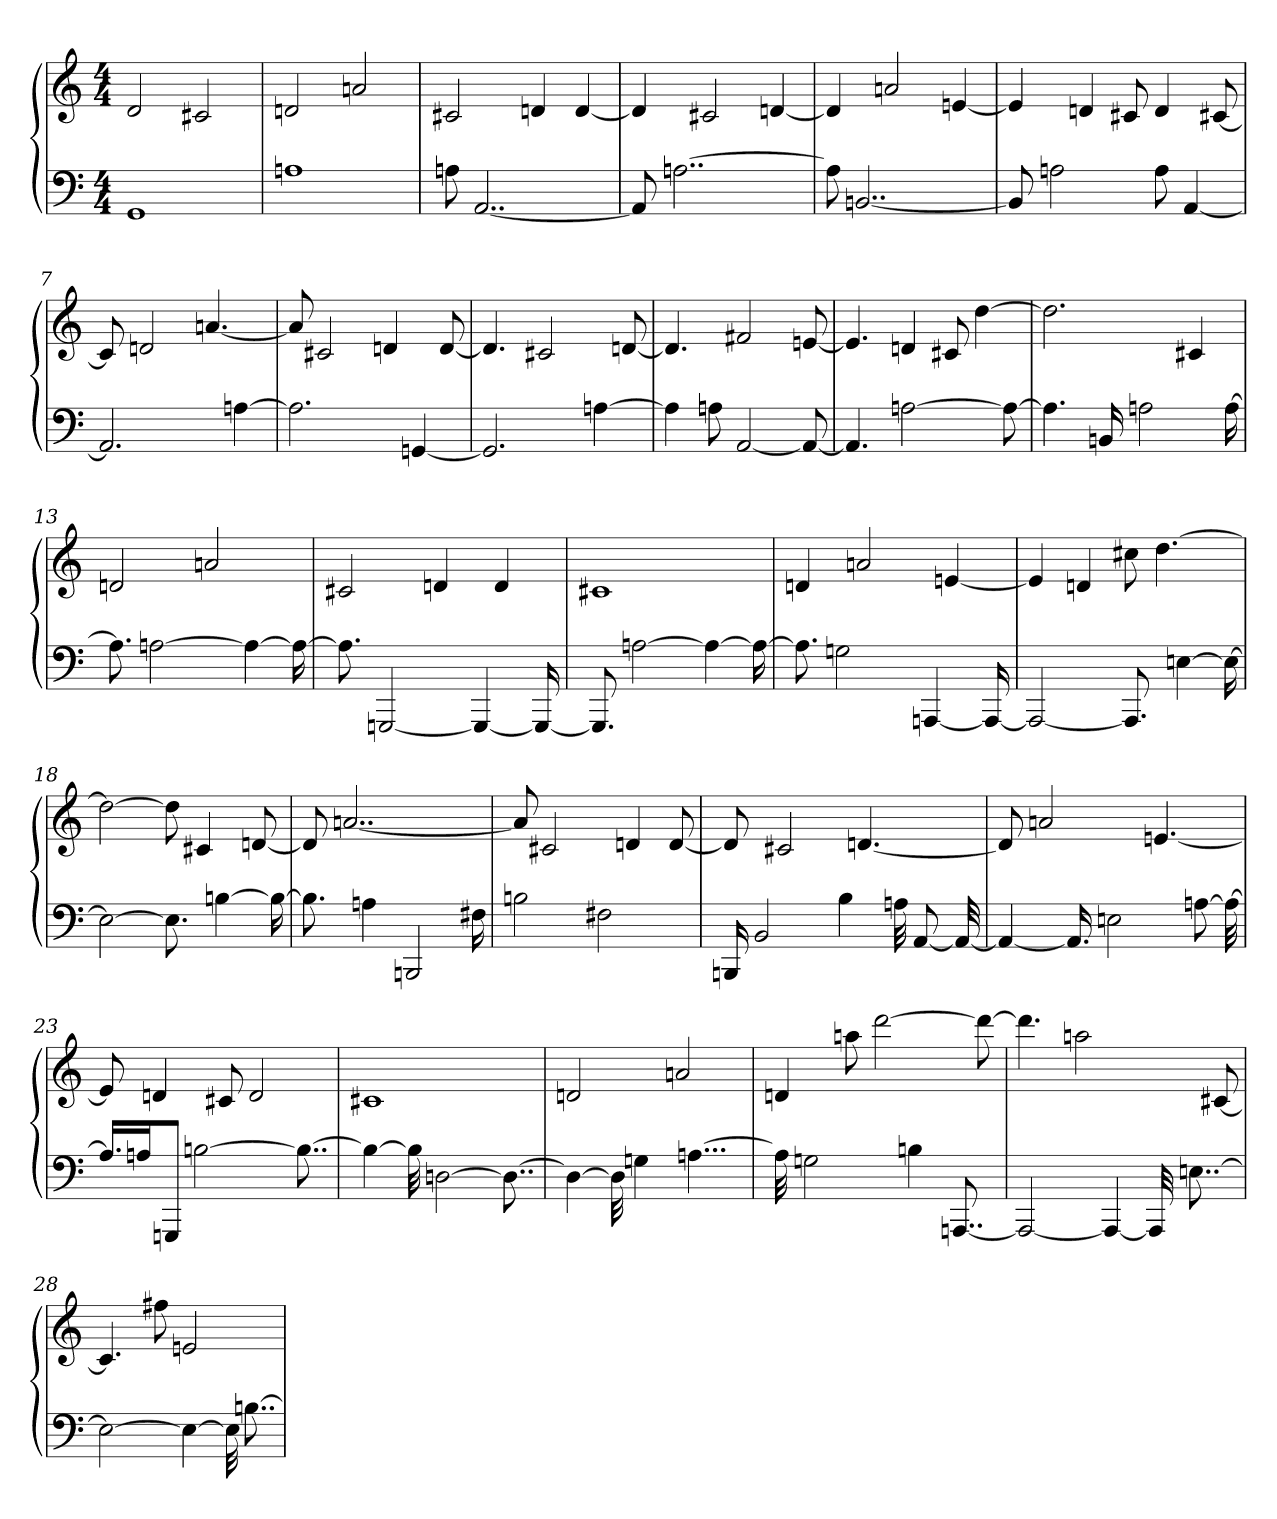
**kern	**kern
*part2	*part1
*staff2	*staff1
*clefF4	*clefG2
*M4/4	*M4/4
=1	=1
1GG	2d
.	2c#X
=2	=2
1An	2dn
.	2an
=3	=3
8An	2c#X
[2..AA	.
.	4dn
.	[4d
=4	=4
8AA]	4d]
[2..An	.
.	2c#X
.	[4dn
=5	=5
8A]	4d]
[2..BBn	.
.	2an
.	[4en
=6	=6
8BB]	4e]
2An	.
.	4dn
.	8c#X
8A	4d
[4AA	.
.	[8c#X
=7	=7
2.AA]	8c#]
.	2dn
.	[4.an
[4An	.
=8	=8
2.A]	8a]
.	2c#X
.	4dn
[4GGn	.
.	[8d
=9	=9
2.GG]	4.d]
.	2c#X
[4An	.
.	[8dn
=10	=10
4A]	4.d]
8An	.
[2AA	2f#X
8AA_	[8en
=11	=11
4.AA]	4.e]
[2An	4dn
.	8c#X
.	[4dd
8A_	.
=12	=12
4.A]	2.dd]
16BBn	.
2An	.
.	4c#X
[16A	.
=13	=13
8.A]	2dn
[2An	.
.	2an
4A_	.
16A_	.
=14	=14
8.A]	2c#X
[2GGGn	.
.	4dn
4GGG_	.
.	4d
16GGG_	.
=15	=15
8.GGG]	1c#X
[2An	.
4A_	.
16A_	.
=16	=16
8.A]	4dn
2Gn	.
.	2an
[4AAAn	.
.	[4en
16AAA_	.
=17	=17
2AAA_	4e]
.	4dn
8.AAA]	8cc#X
.	[4.dd
[4En	.
16E_	.
=18	=18
2E_	2dd_
8.E]	8dd]
.	4c#X
[4Bn	.
.	[8dn
16B_	.
=19	=19
8.B]	8d]
.	[2..an
4An	.
2BBBn	.
16F#X	.
=20	=20
2Bn	8a]
.	2c#X
2F#X	.
.	4dn
.	[8d
=21	=21
16BBBn	8d]
2BB	.
.	2c#X
4B	.
.	[4.dn
32An	.
[8AA	.
32AA_	.
=22	=22
4AA_	8d]
.	2an
16.AA]	.
2En	.
.	[4.en
[8An	.
32A_	.
=23	=23
16.A/LL]	8e]
16An/J	.
.	4dn
8GGGn/J	.
[2Bn	.
.	8c#X
.	2d
8..B_	.
=24	=24
4B_	1c#X
32B]	.
[2Dn	.
8..D_	.
=25	=25
4D_	2dn
32D]	.
4Gn	.
.	2an
[4...An	.
=26	=26
32A]	4dn
2Gn	.
.	8aan
.	[2ddd
4Bn	.
[8..AAAn	.
.	8ddd_
=27	=27
2AAA_	4.ddd]
.	2aan
4AAA_	.
32AAA]	.
[8..En	.
.	[8c#X
=28	=28
2E_	4.c#]
.	8ff#X
4E_	2en
32E]	.
[8..Bn	.
=	=
*-	*-
